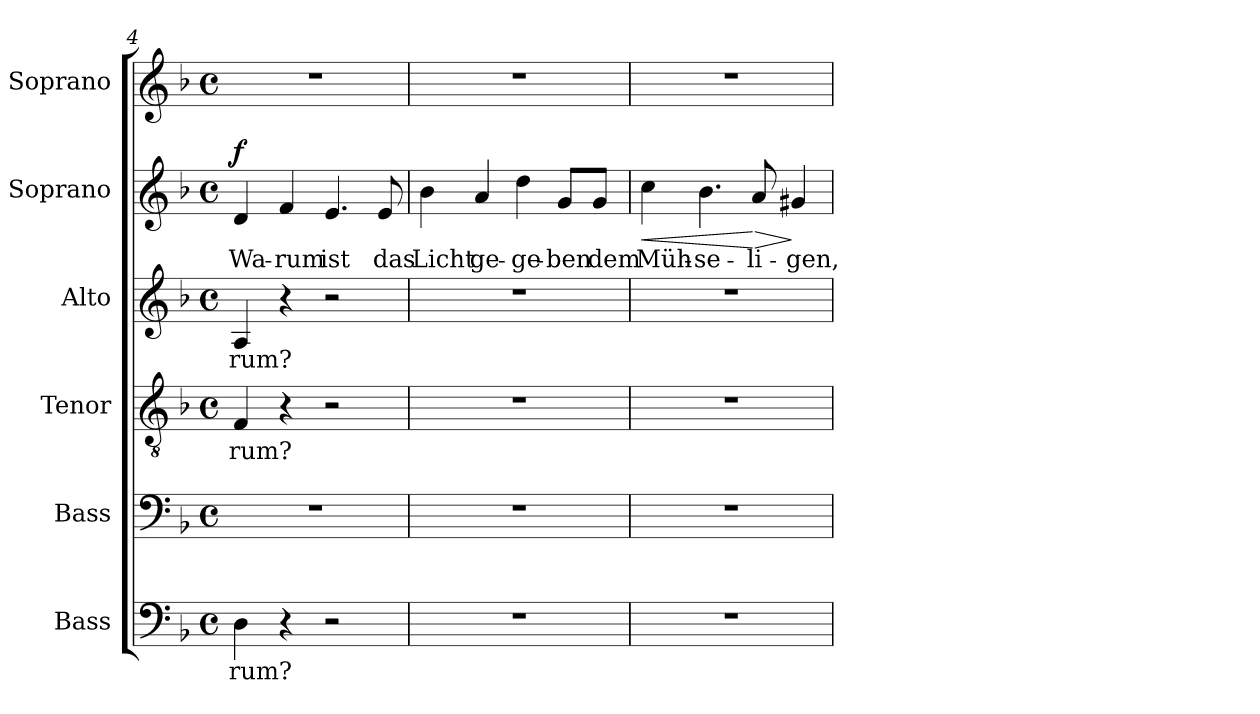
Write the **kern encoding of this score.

**kern	**text	**kern	**kern	**text	**kern	**text	**kern	**text	**dynam	**kern
*part6	*part6	*part5	*part4	*part4	*part3	*part3	*part2	*part2	*part2	*part1
*staff6	*staff6	*staff5	*staff4	*staff4	*staff3	*staff3	*staff2	*staff2	*staff2	*staff1
*I"Bass	*	*I"Bass	*I"Tenor	*	*I"Alto	*	*I"Soprano	*	*	*I"Soprano
*I'B.	*	*I'B.	*I'T.	*	*I'A.	*	*I'S.	*	*	*I'S.
*clefF4	*	*clefF4	*clefGv2	*	*clefG2	*	*clefG2	*	*	*clefG2
*	*	*	*ITrd7c12	*	*	*	*	*	*	*
*k[b-]	*	*k[b-]	*k[b-]	*	*k[b-]	*	*k[b-]	*	*	*k[b-]
*F:	*	*F:	*F:	*	*F:	*	*F:	*	*	*F:
*M4/4	*	*M4/4	*M4/4	*	*M4/4	*	*M4/4	*	*	*M4/4
*met(c)	*	*met(c)	*met(c)	*	*met(c)	*	*met(c)	*	*	*met(c)
=4	=4	=4	=4	=4	=4	=4	=4	=4	=4	=4
!	!LO:LY:b:color=#000000	!	!	!	!	!	!	!	!	!
!	!	!	!	!LO:LY:b:color=#000000	!	!	!	!	!	!
!	!	!	!	!	!	!LO:LY:b:color=#000000	!	!	!	!
!	!	!	!	!	!	!	!	!LO:LY:b:color=#000000	!	!
4Di\	-rum?	1r	4FFi/	-rum?	4Ai/	-rum?	4di/	Wa-	f	1r
!	!	!	!	!	!	!	!	!LO:LY:b:color=#000000	!	!
4r	.	.	4r	.	4r	.	4fi/	-rum	.	.
!	!	!	!	!	!	!	!	!LO:LY:b:color=#000000	!	!
2r	.	.	2r	.	2r	.	4.ei/	ist	.	.
!	!	!	!	!	!	!	!	!LO:LY:b:color=#000000	!	!
.	.	.	.	.	.	.	8ei/	das	.	.
=5	=5	=5	=5	=5	=5	=5	=5	=5	=5	=5
!	!	!	!	!	!	!	!	!LO:LY:b:color=#000000	!	!
1r	.	1r	1r	.	1r	.	4b-i\	Licht	.	1r
!	!	!	!	!	!	!	!	!LO:LY:b:color=#000000	!	!
.	.	.	.	.	.	.	4ai/	ge-	.	.
!	!	!	!	!	!	!	!	!LO:LY:b:color=#000000	!	!
.	.	.	.	.	.	.	4ddi\	-ge-	.	.
!	!	!	!	!	!	!	!	!LO:LY:b:color=#000000	!	!
.	.	.	.	.	.	.	8gi/L	-ben	.	.
!	!	!	!	!	!	!	!	!LO:LY:b:color=#000000	!	!
.	.	.	.	.	.	.	8gi/J	dem	.	.
=6	=6	=6	=6	=6	=6	=6	=6	=6	=6	=6
!	!	!	!	!	!	!	!	!LO:LY:b:color=#000000	!LO:HP:b	!
1r	.	1r	1r	.	1r	.	4cci\	Müh-	<	1r
!	!	!	!	!	!	!	!	!LO:LY:b:color=#000000	!	!
.	.	.	.	.	.	.	4.b-i\	-se-	.	.
!	!	!	!	!	!	!	!	!LO:LY:b:color=#000000	!LO:HP:n=1:b	!
.	.	.	.	.	.	.	8ai/	-li-	[ >	.
!	!	!	!	!	!	!	!	!LO:LY:b:color=#000000	!	!
.	.	.	.	.	.	.	4g#Xi/	-gen,	]	.
=	=	=	=	=	=	=	=	=	=	=
*-	*-	*-	*-	*-	*-	*-	*-	*-	*-	*-
